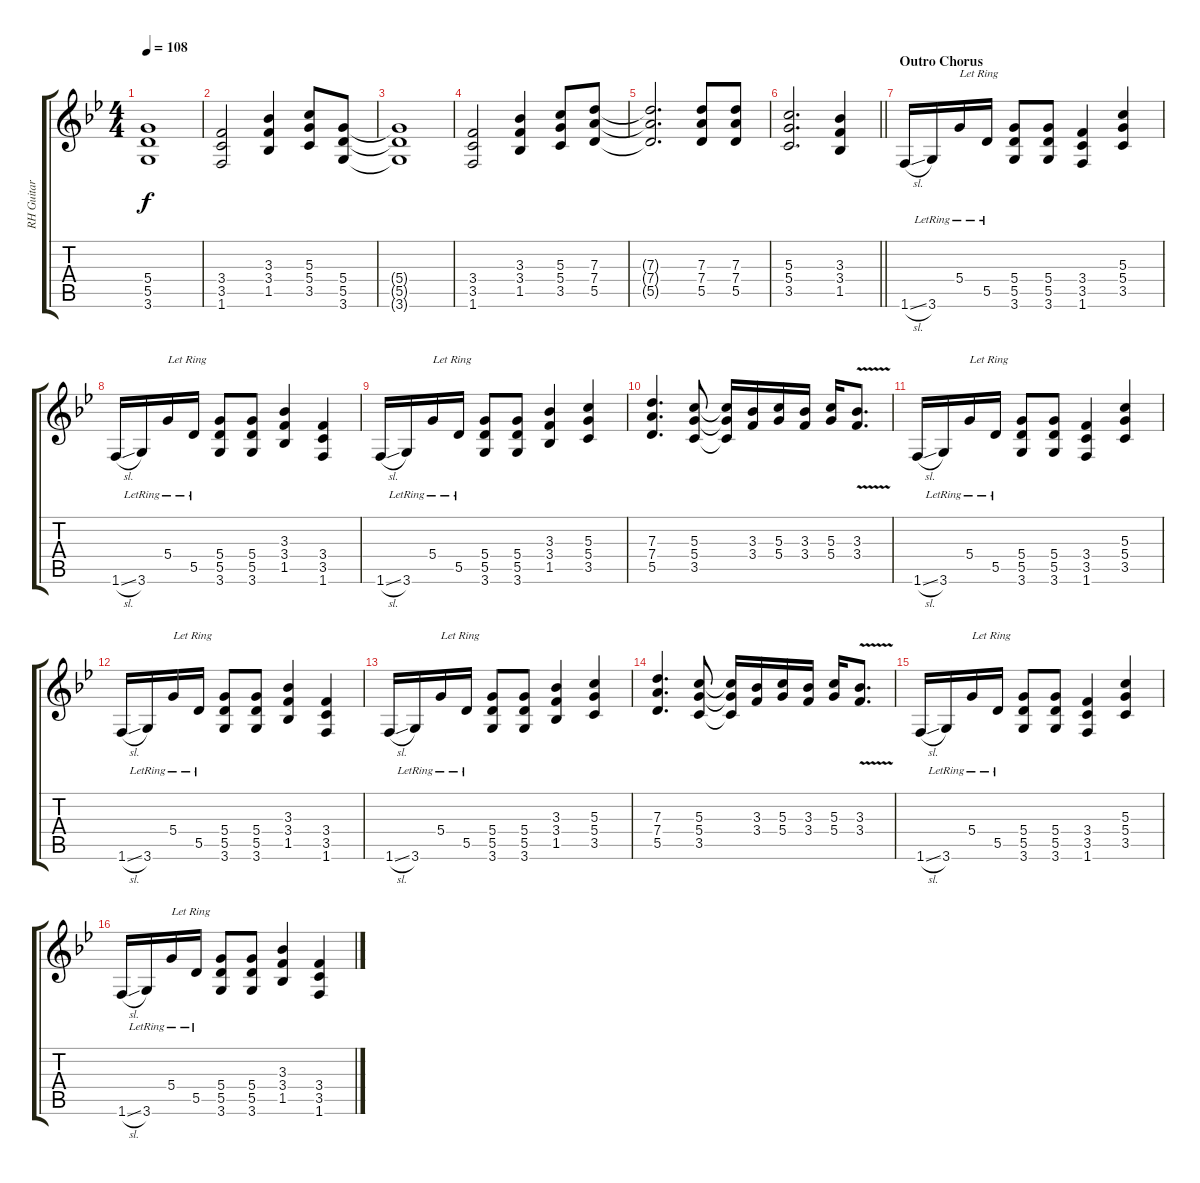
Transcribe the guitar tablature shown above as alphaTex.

\track ("RH Guitar" "RH Guitar") {instrument distortionguitar}
\staff {score tabs}
\tuning (E4 B3 G3 D3 A2 E2) {hide}
\ts (4 4)
\tempo 108
\clef g2
\ks gminor
(5.4{t} 5.5{t} 3.6{t}).1{dy f} |
(3.4 3.5 1.6).2 (3.3 3.4 1.5).4 (5.3 5.4 3.5).8 (5.4 5.5 3.6).8 |
(5.4{t} 5.5{t} 3.6{t}).1 |
(3.4 3.5 1.6).2 (3.3 3.4 1.5).4 (5.3 5.4 3.5).8 (7.3 7.4 5.5).8 |
(7.3{t} 7.4{t} 5.5{t}).2{d} (7.3 7.4 5.5).8 (7.3 7.4 5.5).8 |
\barLineRight lightlight
(5.3 5.4 3.5).2{d} (3.3 3.4 1.5).4 |
\section ("" "Outro Chorus")
1.6{sl}.16 3.6{lr}.16 5.4{lr}.16{txt "Let Ring"} 5.5{lr}.16 (5.4 5.5 3.6).8 (5.4 5.5 3.6).8 (3.4 3.5 1.6).4 (5.3 5.4 3.5).4 |
1.6{sl}.16 3.6{lr}.16 5.4{lr}.16{txt "Let Ring"} 5.5{lr}.16 (5.4 5.5 3.6).8 (5.4 5.5 3.6).8 (3.3 3.4 1.5).4 (3.4 3.5 1.6).4 |
1.6{sl}.16 3.6{lr}.16 5.4{lr}.16{txt "Let Ring"} 5.5{lr}.16 (5.4 5.5 3.6).8 (5.4 5.5 3.6).8 (3.3 3.4 1.5).4 (5.3 5.4 3.5).4 |
(7.3 7.4 5.5).4{d} (5.3 5.4 3.5).8 (5.3{t} 5.4{t} 3.5{t}).16 (3.3 3.4).16 (5.3 5.4).16 (3.3 3.4).16 (5.3 5.4).16 (3.3{v} 3.4{v}).8{d} |
1.6{sl}.16 3.6{lr}.16 5.4{lr}.16{txt "Let Ring"} 5.5{lr}.16 (5.4 5.5 3.6).8 (5.4 5.5 3.6).8 (3.4 3.5 1.6).4 (5.3 5.4 3.5).4 |
1.6{sl}.16 3.6{lr}.16 5.4{lr}.16{txt "Let Ring"} 5.5{lr}.16 (5.4 5.5 3.6).8 (5.4 5.5 3.6).8 (3.3 3.4 1.5).4 (3.4 3.5 1.6).4 |
1.6{sl}.16 3.6{lr}.16 5.4{lr}.16{txt "Let Ring"} 5.5{lr}.16 (5.4 5.5 3.6).8 (5.4 5.5 3.6).8 (3.3 3.4 1.5).4 (5.3 5.4 3.5).4 |
(7.3 7.4 5.5).4{d} (5.3 5.4 3.5).8 (5.3{t} 5.4{t} 3.5{t}).16 (3.3 3.4).16 (5.3 5.4).16 (3.3 3.4).16 (5.3 5.4).16 (3.3{v} 3.4{v}).8{d} |
1.6{sl}.16 3.6{lr}.16 5.4{lr}.16{txt "Let Ring"} 5.5{lr}.16 (5.4 5.5 3.6).8 (5.4 5.5 3.6).8 (3.4 3.5 1.6).4 (5.3 5.4 3.5).4 |
1.6{sl}.16 3.6{lr}.16 5.4{lr}.16{txt "Let Ring"} 5.5{lr}.16 (5.4 5.5 3.6).8 (5.4 5.5 3.6).8 (3.3 3.4 1.5).4 (3.4 3.5 1.6).4
